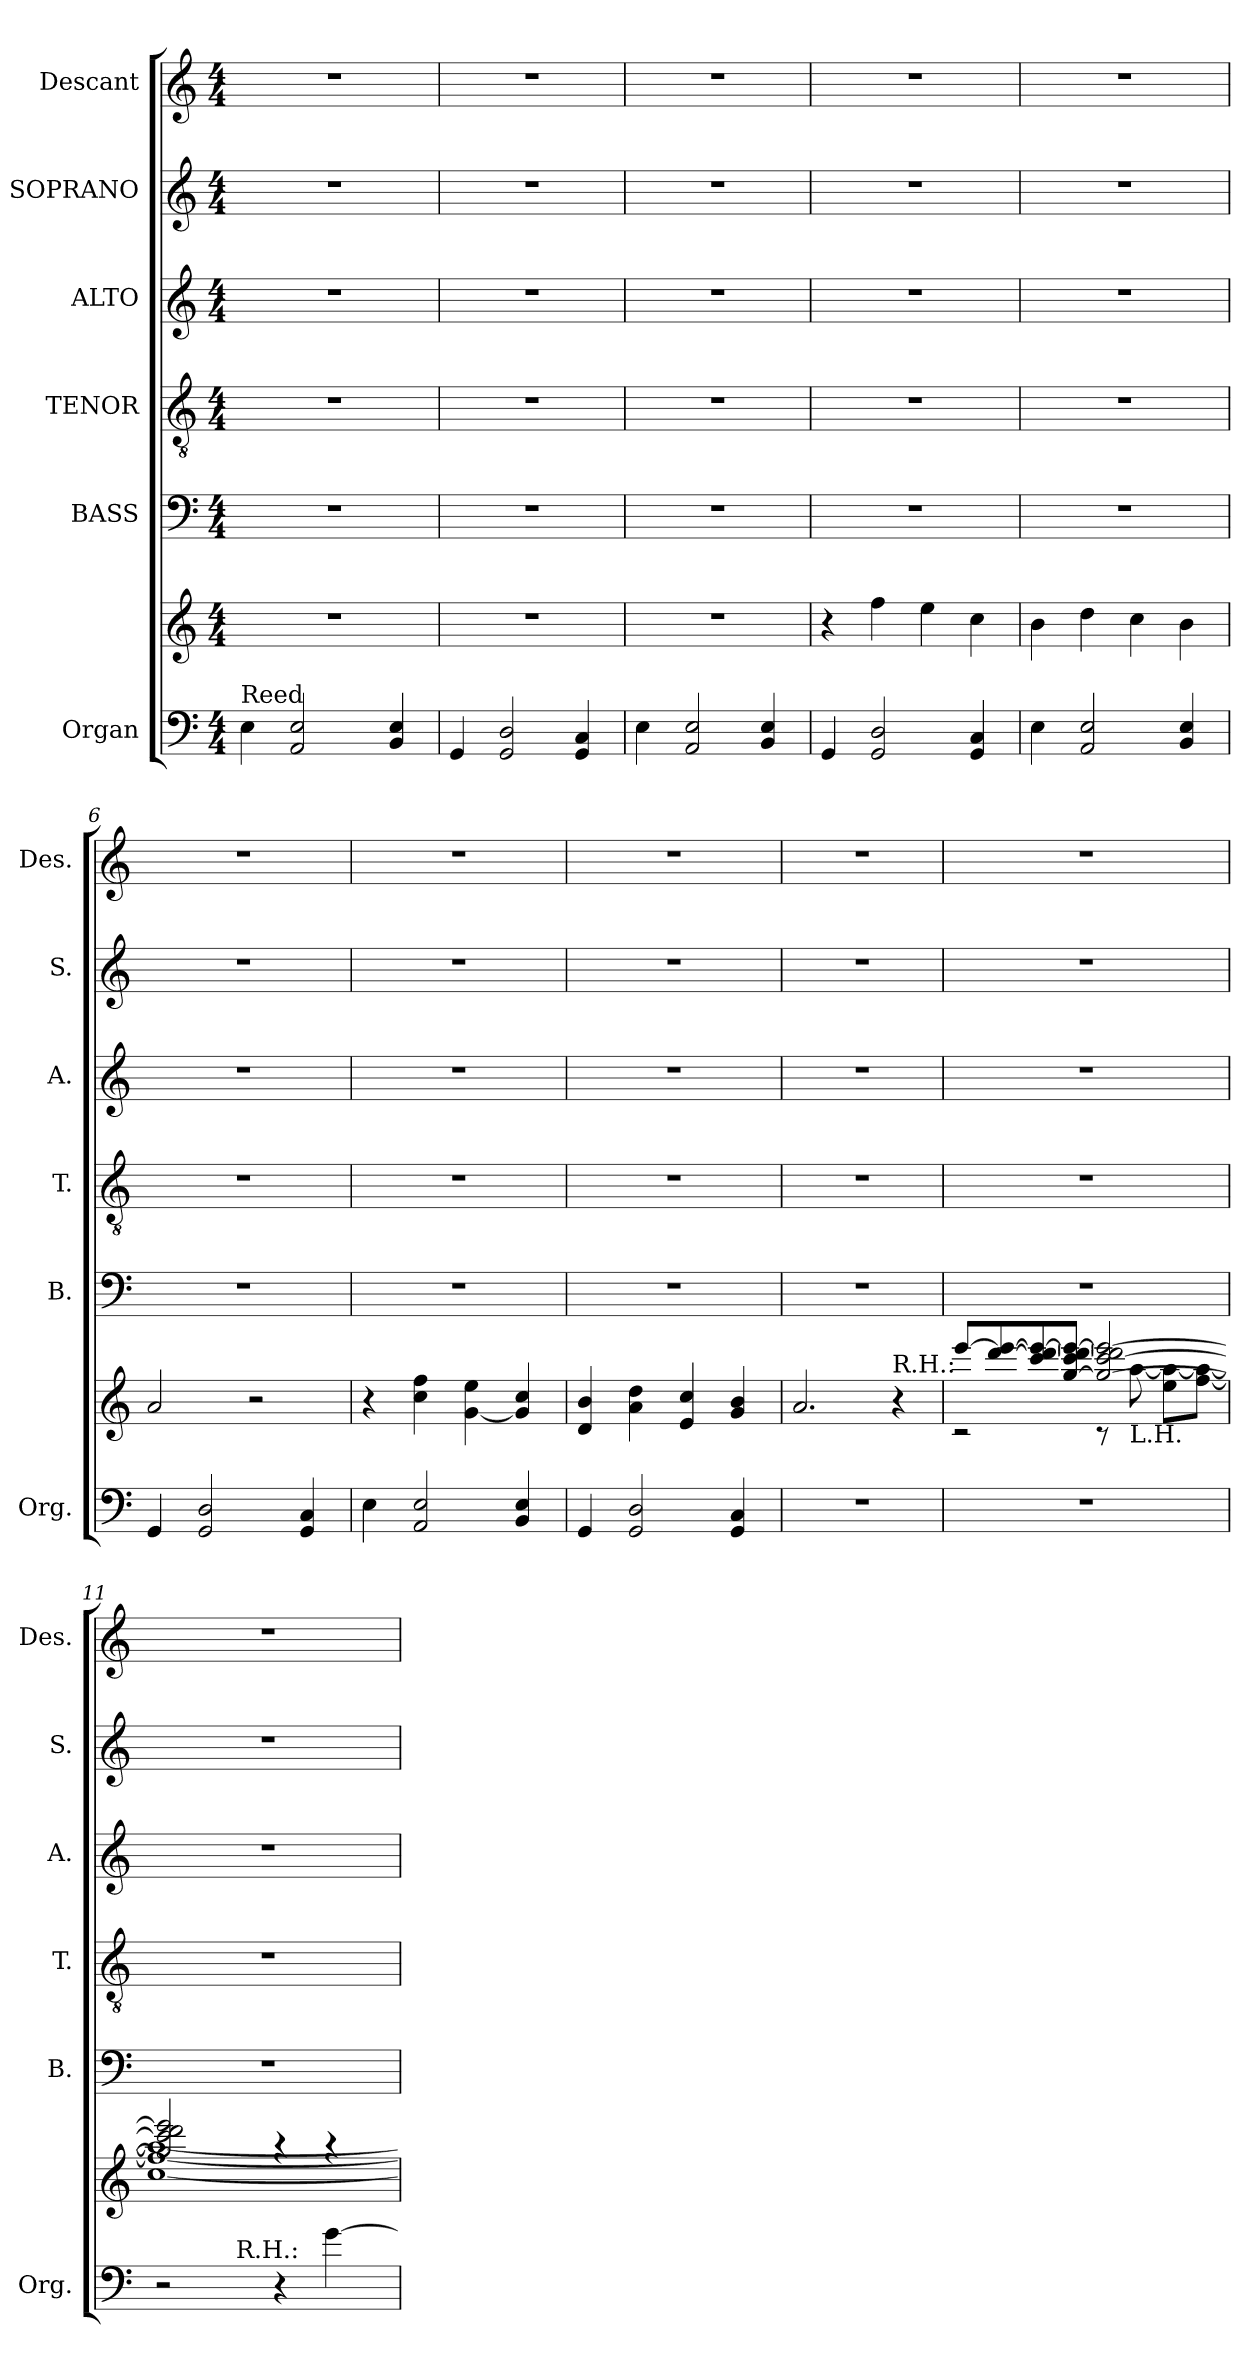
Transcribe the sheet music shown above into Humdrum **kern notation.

**kern	**kern	**kern	**kern	**kern	**kern	**kern
*part6	*part6	*part5	*part4	*part3	*part2	*part1
*staff7	*staff6	*staff5	*staff4	*staff3	*staff2	*staff1
*I"Organ	*	*I"BASS	*I"TENOR	*I"ALTO	*I"SOPRANO	*I"Descant
*I'Org.	*	*I'B.	*I'T.	*I'A.	*I'S.	*I'Des.
*clefF4	*clefG2	*clefF4	*clefGv2	*clefG2	*clefG2	*clefG2
*	*	*	*ITrd7c12	*	*	*
*k[]	*k[]	*k[]	*k[]	*k[]	*k[]	*k[]
*C:	*C:	*C:	*C:	*C:	*C:	*C:
*M4/4	*M4/4	*M4/4	*M4/4	*M4/4	*M4/4	*M4/4
*MM90	*MM90	*MM90	*MM90	*MM90	*MM90	*MM90
=1	=1	=1	=1	=1	=1	=1
!	!LO:TX:b:t=Flute	!	!	!	!	!
!	!LO:TX:a:B:t=Andante	!	!	!	!	!
!LO:TX:a:t=Reed	!	!	!	!	!	!
*	*^	*	*	*	*^	*
4E\	1r	2ryy	1r	1r	1r	1r	2ryy	1r
2AA/ 2E/	.	.	.	.	.	.	.	.
*	*MM90	*	*	*	*	*MM90	*	*
.	.	2ryy	.	.	.	.	2ryy	.
4BB/ 4E/	.	.	.	.	.	.	.	.
*	*v	*v	*	*	*	*v	*v	*
=2	=2	=2	=2	=2	=2	=2
4GG/	1r	1r	1r	1r	1r	1r
2GG/ 2D/	.	.	.	.	.	.
4GG/ 4C/	.	.	.	.	.	.
=3	=3	=3	=3	=3	=3	=3
4E\	1r	1r	1r	1r	1r	1r
2AA/ 2E/	.	.	.	.	.	.
4BB/ 4E/	.	.	.	.	.	.
=4	=4	=4	=4	=4	=4	=4
4GG/	4r	1r	1r	1r	1r	1r
2GG/ 2D/	4ff\	.	.	.	.	.
.	4ee\	.	.	.	.	.
4GG/ 4C/	4cc\	.	.	.	.	.
=5	=5	=5	=5	=5	=5	=5
4E\	4b\	1r	1r	1r	1r	1r
2AA/ 2E/	4dd\	.	.	.	.	.
.	4cc\	.	.	.	.	.
4BB/ 4E/	4b\	.	.	.	.	.
=6	=6	=6	=6	=6	=6	=6
4GG/	2a/	1r	1r	1r	1r	1r
2GG/ 2D/	.	.	.	.	.	.
.	2r	.	.	.	.	.
4GG/ 4C/	.	.	.	.	.	.
=7	=7	=7	=7	=7	=7	=7
4E\	4r	1r	1r	1r	1r	1r
2AA/ 2E/	4cc\ 4ff\	.	.	.	.	.
.	[<4g\ 4ee\	.	.	.	.	.
4BB/ 4E/	4g/] 4cc/	.	.	.	.	.
!!LO:LB:g=z
=8	=8	=8	=8	=8	=8	=8
4GG/	4d/ 4b/	1r	1r	1r	1r	1r
2GG/ 2D/	4a\ 4dd\	.	.	.	.	.
.	4e/ 4cc/	.	.	.	.	.
4GG/ 4C/	4g/ 4b/	.	.	.	.	.
=9	=9	=9	=9	=9	=9	=9
1r	2.a/	1r	1r	1r	1r	1r
!	!LO:TX:a:t=R.H.&colon;	!	!	!	!	!
.	4r	.	.	.	.	.
=10	=10	=10	=10	=10	=10	=10
*	*^	*	*	*	*	*
1r	[>8eee/L	2rc	1r	1r	1r	1r	1r
.	[>8ddd/ 8eee/_	.	.	.	.	.	.
.	[>8ccc/ 8ddd/_ 8eee/_	.	.	.	.	.	.
.	[>8gg/ 8ccc/_ 8ddd/_ 8eee/_J	.	.	.	.	.	.
.	2gg/_ 2ccc/_ 2ddd/] 2eee/_	8rc	.	.	.	.	.
!	!	!LO:TX:b:t=L.H.	!	!	!	!	!
.	.	[<8aa\	.	.	.	.	.
.	.	8ee\ 8aa\_L	.	.	.	.	.
.	.	[<8ff\ 8aa\_J	.	.	.	.	.
=11	=11	=11	=11	=11	=11	=11	=11
*^	*	*	*	*	*	*	*
*	*^	*	*	*	*	*	*	*
2r	2ryy	4ryy	2gg/] 2ccc/] 2ddd/ 2eee/]	[<1cc 1ff_ 1aa_	1r	1r	1r	1r	1r
.	.	16.ryy	.	.	.	.	.	.	.
!	!	!LO:TX:a:t=R.H.&colon;	!	!	!	!	!	!	!
.	.	2ryy	.	.	.	.	.	.	.
4r	4ryy	.	4raa	.	.	.	.	.	.
[>4g\	4ryy	.	4raa	.	.	.	.	.	.
.	.	8ryy	.	.	.	.	.	.	.
.	.	32ryy	.	.	.	.	.	.	.
*v	*v	*v	*	*	*	*	*	*	*
*	*v	*v	*	*	*	*	*
=	=	=	=	=	=	=
*-	*-	*-	*-	*-	*-	*-
